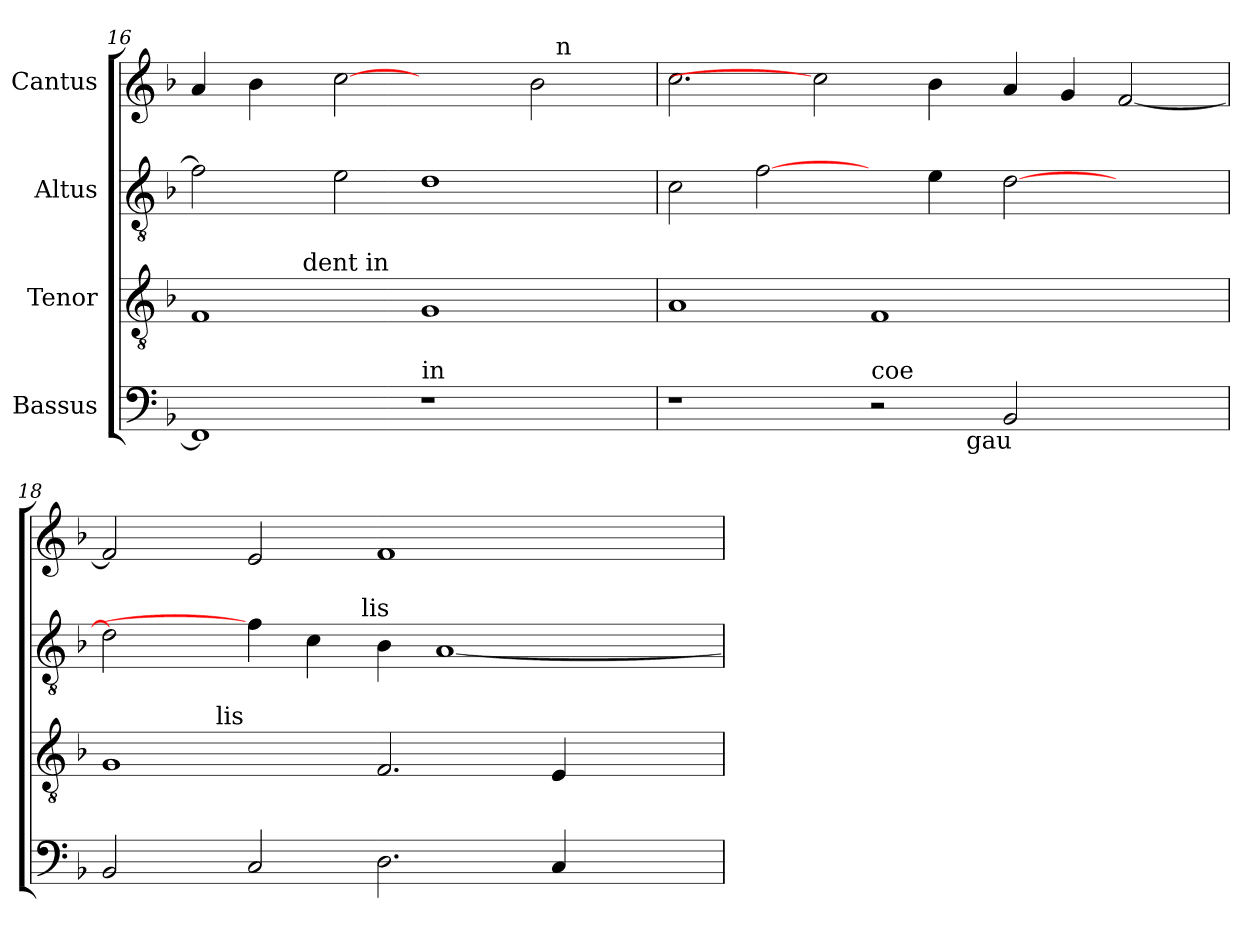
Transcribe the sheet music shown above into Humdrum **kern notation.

**kern	**kern	**kern	**kern
*part4	*part3	*part2	*part1
*staff4	*staff3	*staff2	*staff1
*I"Bassus	*I"Tenor	*I"Altus	*I"Cantus
*clefF4	*clefGv2	*clefGv2	*clefG2
*ITrd7c12	*	*	*
*k[b-]	*k[b-]	*k[b-]	*k[b-]
*F:	*F:	*F:	*F:
=16	=16	=16	=16
*	*^	*	*^
1FFF]	1F	4ryy	2f\]	4a/	1ryy
.	.	8ryy	.	4b-\	.
.	.	32ryy	.	.	.
!	!	!LO:TX:a:t=dent in	!	!	!
.	.	1ryy	.	.	.
.	.	.	2e\	[2cc	.
!LO:TX:a:t=in	!	!	!	!	!
1r	1G	.	1d	2ryy	2ryy
.	.	2ryy	.	.	.
.	.	.	.	2b-\	16ryy
!	!	!	!	!	!LO:TX:a:t=n
.	.	.	.	.	4..ryy
.	.	16.ryy	.	.	.
=17	=17	=17	=17	=17	=17
!	!LO:TX:a:t=coe	!	!	!	!
*^	*v	*v	*	*v	*v
1r	1ryy	1A	2c\	2.cc\
.	.	.	[2f\	.
.	.	.	.	2cc]
!LO:TX:a:t=coe	!	!	!	!
2r	4.ryy	1F	4ryy	.
.	.	.	4e\	4b-\
!	!LO:TX:b:t=gau	!	!	!
.	1ryy	.	.	.
2BBB-/	.	.	[<2d\	4a/
.	.	.	.	4g/
2ryy	.	2ryy	2ryy	[<2f/
.	8ryy	.	.	.
*v	*v	*	*	*
!!LO:LB:g=z
=18	=18	=18	=18
*	*^	*^	*
2BBB-/	1G	4ryy	2d\]	2ryy	2f/]
.	.	8ryy	.	.	.
.	.	32ryy	.	.	.
!	!	!LO:TX:a:t=lis	!	!	!
.	.	1ryy	.	.	.
2CC/	.	.	4f\]	4...ryy	2e/
.	.	.	4c\	.	.
!	!	!	!	!LO:TX:a:t=lis	!
.	.	.	.	1ryy	.
2.DD\	2.F/	.	4B-\	.	1f
.	.	.	[<1A	.	.
.	.	2ryy	.	.	.
4CC/	4E/	.	.	.	.
.	.	4ryy	.	.	.
.	.	.	.	4ryy	.
4ryy	4ryy	.	.	.	4ryy
.	.	16.ryy	.	.	.
.	.	.	.	32ryy	.
*	*v	*v	*	*	*
*	*	*v	*v	*
=	=	=	=
*-	*-	*-	*-
